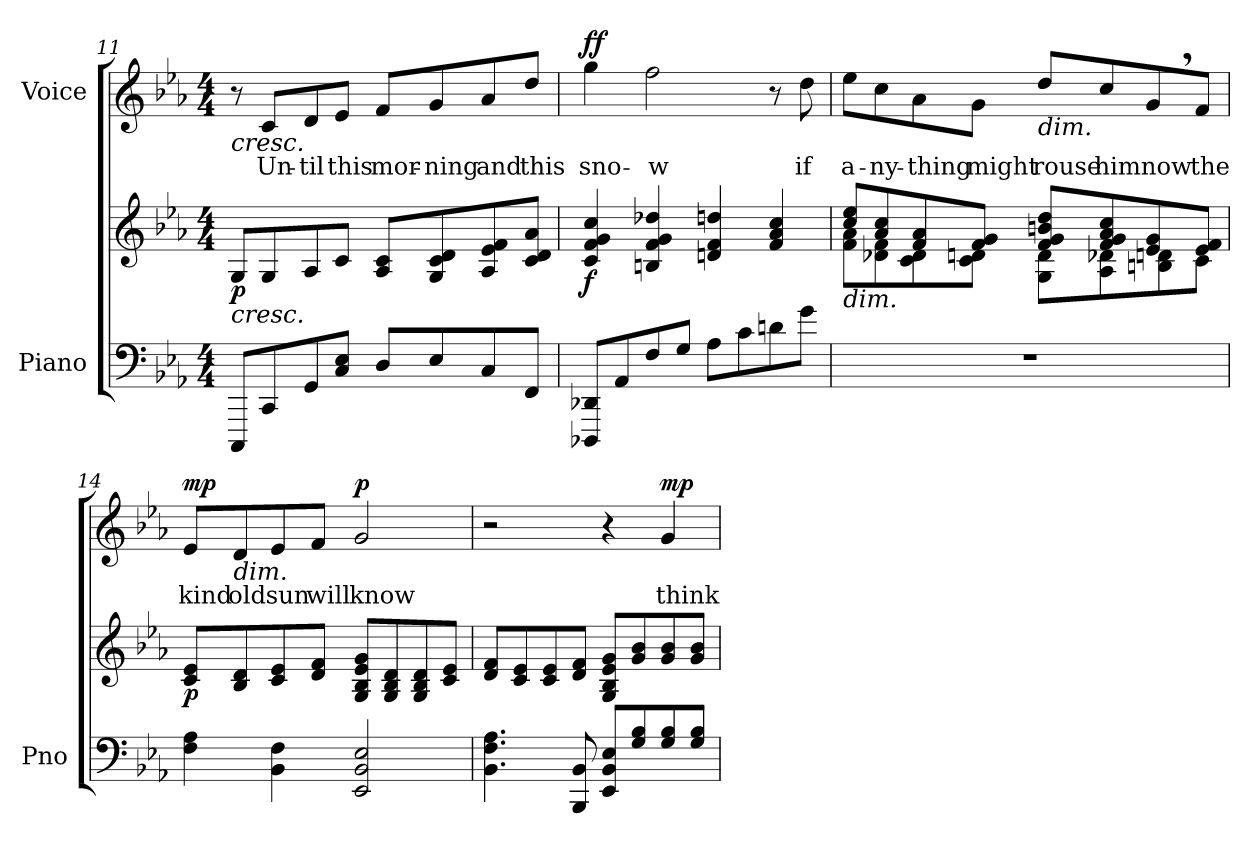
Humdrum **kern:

**kern	**kern	**dynam	**kern	**text	**dynam
*part2	*part2	*part2	*part1	*part1	*part1
*staff3	*staff2	*staff2/3	*staff1	*staff1	*staff1
*I"Piano	*	*	*I"Voice	*	*
*I'Pno	*	*	*	*	*
*clefF4	*clefG2	*	*clefG2	*	*
*k[b-e-a-]	*k[b-e-a-]	*	*k[b-e-a-]	*	*
*M4/4	*M4/4	*	*M4/4	*	*
=11	=11	=11	=11	=11	=11
!	!	!	!LO:TX:b:i:t=cresc.	!	!
!	!LO:TX:b:i:t=cresc.	!	!	!	!
!	!	!LO:DY:b	!	!	!
8CCC/L	8G/L	p	8r	.	.
!	!	!	!	!LO:LY:b	!
8CC/	8G/	.	8c/L	Un-	.
!	!	!	!	!LO:LY:b	!
8GG/	8A-/	.	8d/	-til	.
!	!	!	!	!LO:LY:b	!
8C/ 8E-/J	8c/J	.	8e-/J	this	.
!	!	!	!	!LO:LY:b	!
8D/L	8A-/ 8c/L	.	8f/L	mor-	.
!	!	!	!	!LO:LY:b	!
8E-/	8G/ 8c/ 8d/	.	8g/	-ning	.
!	!	!	!	!LO:LY:b	!
8C/	8A-/ 8e-/ 8f/	.	8a-/	and	.
!	!	!	!	!LO:LY:b	!
8FF/J	8c/ 8d/ 8a-/J	.	8dd/J	this	.
!!LO:PB:g=z
=12	=12	=12	=12	=12	=12
!	!	!LO:DY:b	!	!LO:LY:b	!LO:DY:b
8DDD-X/ 8DD-X/L	4c/ 4f/ 4g/ 4cc/	f	4gg\	sno-	ff
8AA-/	.	.	.	.	.
!	!	!	!	!LO:LY:b	!
8F/	4Bn/ 4f/ 4g/ 4dd-X/	.	2ff\	-w	.
8G/J	.	.	.	.	.
8A-\L	4dn/ 4f/ 4ddn/	.	.	.	.
8c\	.	.	.	.	.
8dn\	4f/ 4a-/ 4cc/	.	8r	.	.
!	!	!	!	!LO:LY:b	!
8g\J	.	.	8dd\	if	.
=13	=13	=13	=13	=13	=13
*	*^	*	*	*	*
!	!LO:TX:b:i:t=dim.	!	!	!	!	!
!	!	!	!	!	!LO:LY:b	!
1r	8cc/ 8ee-/L	8f\ 8a-\L	.	8ee-\L	a-	.
!	!	!	!	!	!LO:LY:b	!
.	8a-/ 8cc/	8d-X\ 8f\	.	8cc\	-ny-	.
!	!	!	!	!	!LO:LY:b	!
.	8f/ 8a-/	8c\ 8d-\	.	8a-\	-thing	.
!	!	!	!	!	!LO:LY:b	!
.	8f/ 8g/J	8c\ 8dn\J	.	8g\J	might	.
!	!	!	!	!LO:TX:b:i:t=dim.	!	!
!	!	!	!	!	!LO:LY:b	!
.	8f/ 8g/ 8bn/ 8dd/L	8G\ 8d\L	.	8dd/L	rouse	.
!	!	!	!	!	!LO:LY:b	!
.	8f/ 8g/ 8a-/ 8cc/	8A-\ 8d-X\	.	8cc/	him	.
!	!	!	!	!	!LO:LY:b	!
.	8e-/ 8g/	8Bn\ 8dn\	.	8g,/	now	.
!	!	!	!	!	!LO:LY:b	!
.	8e-/ 8f/J	8c\J	.	8f/J	the	.
=14	=14	=14	=14	=14	=14	=14
!	!	!	!LO:DY:b	!	!LO:LY:b	!LO:DY:b
*	*v	*v	*	*	*	*
4F\ 4A-\	8c/ 8e-/L	p	8e-/L	kind	mp
!	!	!	!LO:TX:b:i:t=dim.	!	!
!	!	!	!	!LO:LY:b	!
.	8B-/ 8d/	.	8d/	old	.
!	!	!	!	!LO:LY:b	!
4BB-\ 4F\	8c/ 8e-/	.	8e-/	sun	.
!	!	!	!	!LO:LY:b	!
.	8d/ 8f/J	.	8f/J	will	.
!	!	!	!	!LO:LY:b	!LO:DY:b
2EE-/ 2BB-/ 2E-/	8G/ 8B-/ 8e-/ 8g/L	.	2g/	know	p
.	8G/ 8B-/ 8d/	.	.	.	.
.	8G/ 8B-/ 8d/	.	.	.	.
.	8c/ 8e-/J	.	.	.	.
!!LO:LB:g=z
=15	=15	=15	=15	=15	=15
4.BB-\ 4.F\ 4.A-\	8d/ 8f/L	.	2r	.	.
.	8c/ 8e-/	.	.	.	.
.	8c/ 8e-/	.	.	.	.
8BBB-/ 8BB-/	8d/ 8f/J	.	.	.	.
8EE-/ 8BB-/ 8E-/L	8G/ 8B-/ 8e-/ 8g/L	.	4r	.	.
8G/ 8B-/	8g/ 8b-/	.	.	.	.
!	!	!	!	!LO:LY:b	!LO:DY:b
8G/ 8B-/	8g/ 8b-/	.	4g/	think	mp
8G/ 8B-/J	8g/ 8b-/J	.	.	.	.
=	=	=	=	=	=
*-	*-	*-	*-	*-	*-
